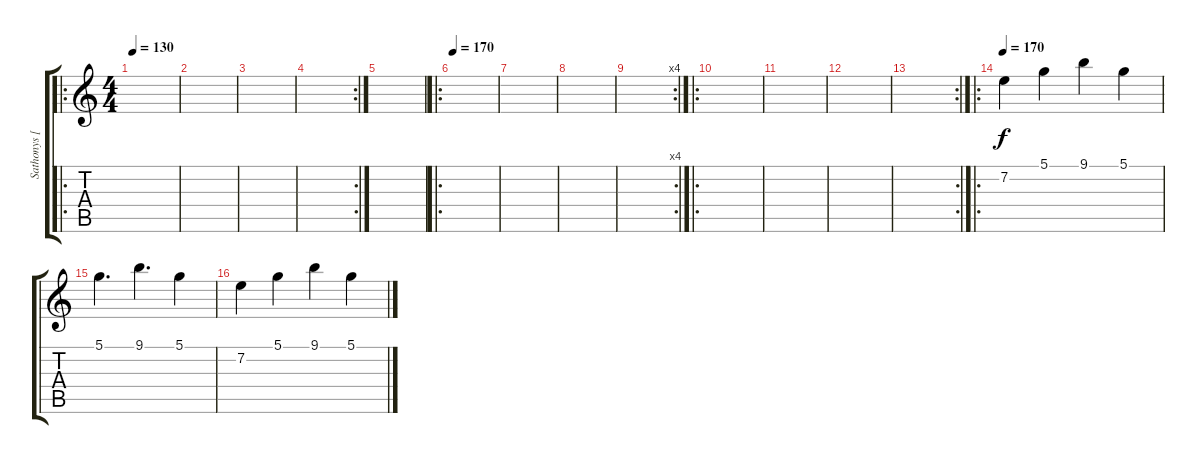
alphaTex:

\track ("Sathonys [Extra Guitar]" "Sathonys [") {instrument distortionguitar}
\staff {score tabs}
\tuning (D4 A3 F3 C3 G2 D2) {hide}
\ro
\ts (4 4)
\tempo 130
\clef g2
\ks c
|
|
|
\rc 2
|
|
\ro
\tempo 170
|
|
|
\rc 4
|
\ro
|
|
|
\rc 2
|
\ro
\tempo 170
7.2.4{volume 4} 5.1.4 9.1.4 5.1.4 |
5.1.4{d} 9.1.4{d} 5.1.4 |
7.2.4 5.1.4 9.1.4 5.1.4
